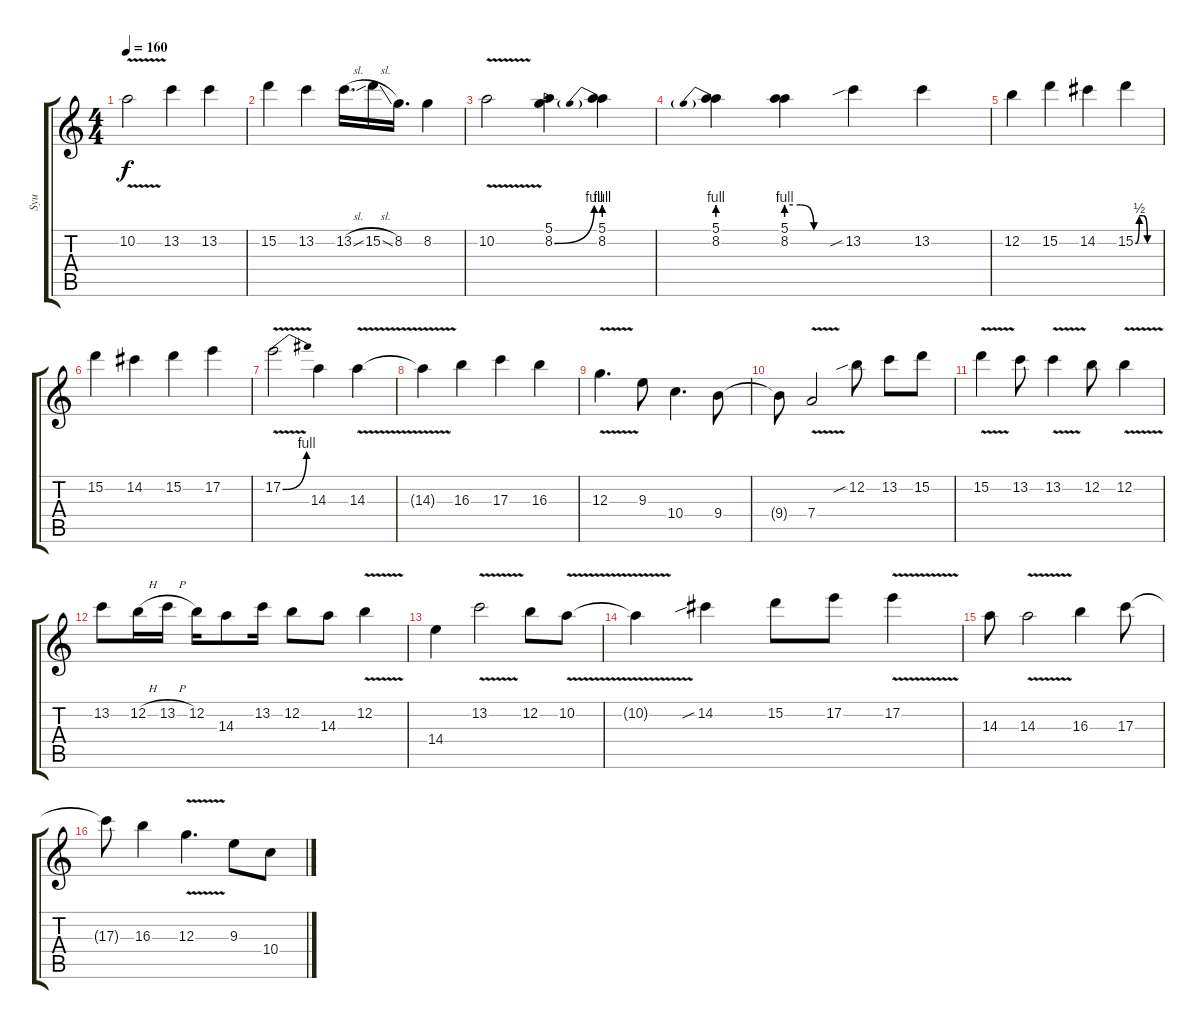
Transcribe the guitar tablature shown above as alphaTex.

\track ("Syu" "Syu") {instrument overdrivenguitar}
\staff {score tabs}
\tuning (E4 B3 G3 D3 A2 E2) {hide}
\ts (4 4)
\tempo 160
\clef g2
\ks c
10.2{v}.2{dy f} 13.2.4 13.2.4 |
15.2.4 13.2.4 13.2{sl}.16{d} 15.2{sl}.16 8.2.16{d} 8.2.4 |
10.2{v}.2 (5.1 8.2{be (bend 0 0 60 4)}).4 (5.1 8.2{be (prebend 0 4 60 4)}).4 |
(5.1 8.2{be (prebend 0 4 60 4)}).4 (5.1 8.2{be (custom 0 4 15 4 30 0 60 0)}).4 13.2{sib}.4 13.2.4 |
12.2.4 15.2.4 14.2.4 15.2{be (custom 0 0 10 2 20 2 30 0 60 0)}.4 |
15.2.4 14.2.4 15.2.4 17.2.4 |
17.2{be (bend 0 0 60 4) v}.2 14.3.4 14.3{v}.4 |
14.3{t}.4 16.3.4 17.3.4 16.3.4 |
12.3{v}.4{d} 9.3.8 10.4.4{d} 9.4.8 |
9.4{t}.8 7.4{v}.2 12.2{sib}.8 13.2.8 15.2.8 |
15.2{v}.4 13.2.8 13.2{v}.4 12.2.8 12.2{v}.4 |
13.2.8 12.2{h}.16 13.2{h}.16 12.2.16 14.3.8 13.2.16 12.2.8 14.3.8 12.2{v}.4 |
14.4.4 13.2{v}.2 12.2.8 10.2{v}.8 |
10.2{t}.4 14.2{sib}.4 15.2.8 17.2.8 17.2{v}.4 |
14.3.8 14.3{v}.2 16.3.4 17.3.8 |
17.3{t}.8 16.3.4 12.3{v}.4{d} 9.3.8 10.4.8
